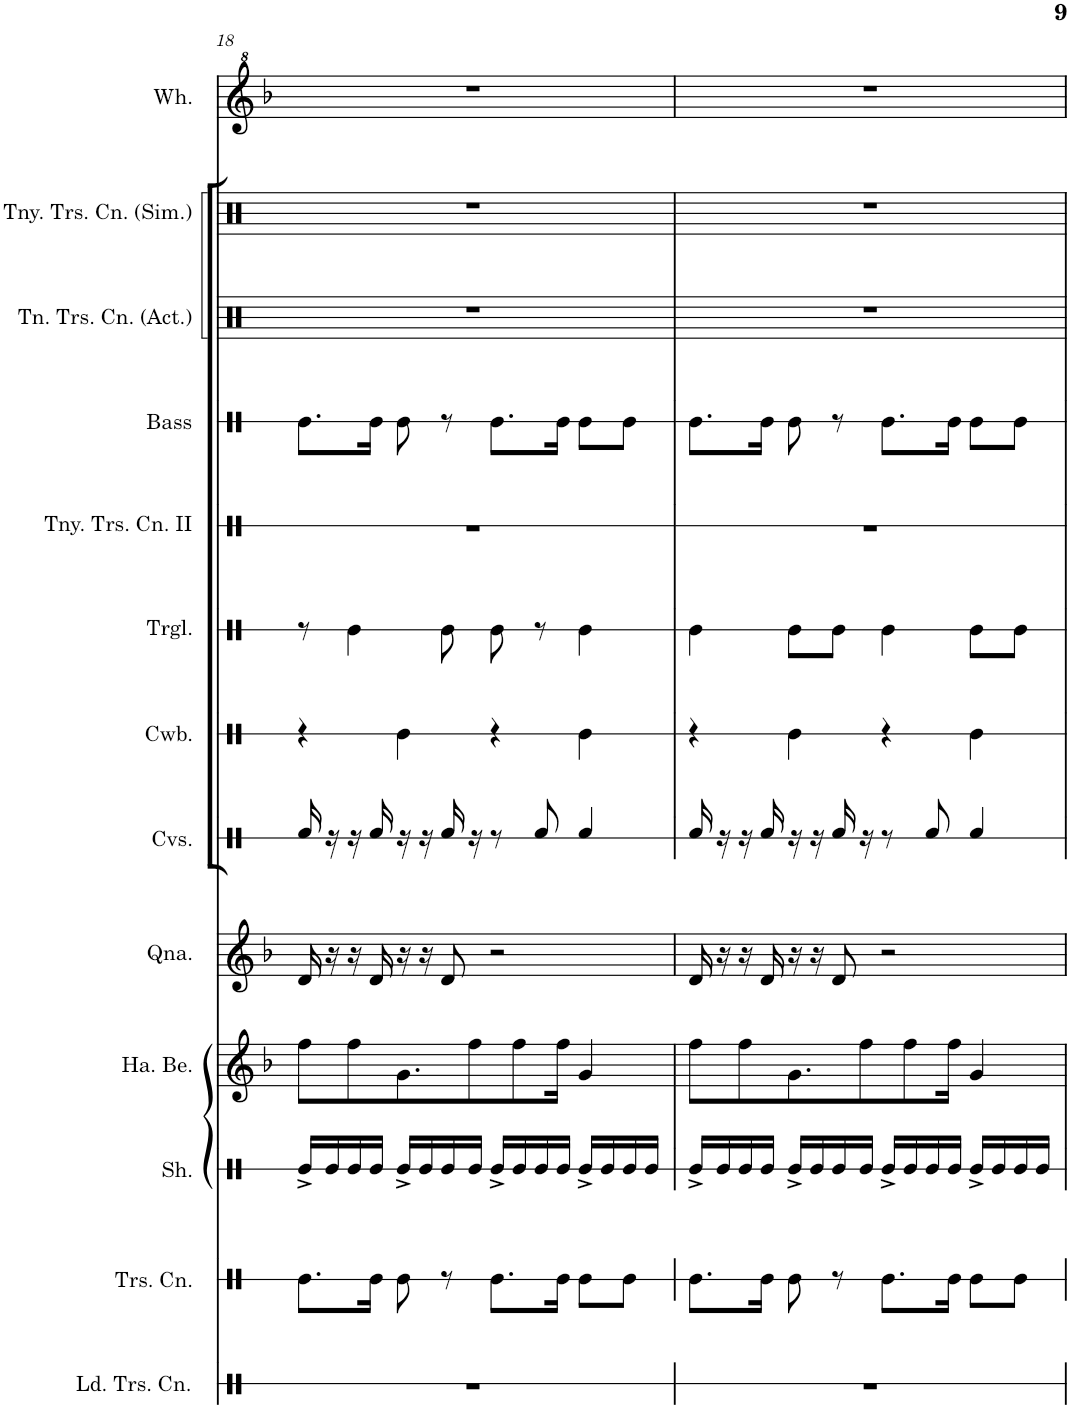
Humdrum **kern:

**kern	**kern	**kern	**kern	**kern	**kern	**kern	**kern	**kern	**kern	**kern	**kern	**kern
*part13	*part12	*part11	*part10	*part9	*part8	*part7	*part6	*part5	*part4	*part3	*part2	*part1
*staff13	*staff12	*staff11	*staff10	*staff9	*staff8	*staff7	*staff6	*staff5	*staff4	*staff3	*staff2	*staff1
*I"Lidded Trash Can	*I"Trash Can	*I"Shaker	*I"Hand Bells	*I"Quinoa	*I"Claves	*I"Cowbell	*I"Triangle	*I"Tiny Trash Can II	*I"Bass Drum	*I"Tiny Trash Can (Actual)	*I"Tiny Trash Can (Simplified)	*I"Whistle
*I'Ld. Trs. Cn.	*I'Trs. Cn.	*I'Sh.	*I'Ha. Be.	*I'Qna.	*I'Cvs.	*I'Cwb.	*I'Trgl.	*I'Tny. Trs. Cn. II	*I'Bass	*I'Tn. Trs. Cn. (Act.)	*I'Tny. Trs. Cn. (Sim.)	*I'Wh.
!!LO:PB:g=z
*clefX	*clefX	*clefX	*clefG2	*clefG2	*clefX	*clefX	*clefX	*clefX	*clefX	*clefX	*clefX	*clefG^2
*k[]	*k[]	*k[]	*k[b-]	*k[b-]	*k[]	*k[]	*k[]	*k[]	*k[]	*k[]	*k[]	*k[b-]
*M4/4	*M4/4	*M4/4	*M4/4	*M4/4	*M4/4	*M4/4	*M4/4	*M4/4	*M4/4	*M4/4	*M4/4	*M4/4
=18	=18	=18	=18	=18	=18	=18	=18	=18	=18	=18	=18	=18
1r	8.Re\L	16Re^/LL	8ff\L	16d/	16Rf/	4r	8r	1r	8.Re\L	1r	1r	1r
.	.	16Re/	.	16r	16r	.	.	.	.	.	.	.
.	.	16Re/	8ff\	16r	16r	.	4Re\	.	.	.	.	.
.	16Re\Jk	16Re/JJ	.	16d/	16Rf/	.	.	.	16Re\Jk	.	.	.
.	8Re\	16Re^/LL	8.g\	16r	16r	4Re\	.	.	8Re\	.	.	.
.	.	16Re/	.	16r	16r	.	.	.	.	.	.	.
.	8r	16Re/	.	8d/	16Rf/	.	8Re\	.	8r	.	.	.
.	.	16Re/JJ	8ff\	.	16r	.	.	.	.	.	.	.
.	8.Re\L	16Re^/LL	.	2r	8r	4r	8Re\	.	8.Re\L	.	.	.
.	.	16Re/	8ff\	.	.	.	.	.	.	.	.	.
.	.	16Re/	.	.	8Rf/	.	8r	.	.	.	.	.
.	16Re\Jk	16Re/JJ	16ff\Jk	.	.	.	.	.	16Re\Jk	.	.	.
.	8Re\L	16Re^/LL	4g/	.	4Rf/	4Re\	4Re\	.	8Re\L	.	.	.
.	.	16Re/	.	.	.	.	.	.	.	.	.	.
.	8Re\J	16Re/	.	.	.	.	.	.	8Re\J	.	.	.
.	.	16Re/JJ	.	.	.	.	.	.	.	.	.	.
=19	=19	=19	=19	=19	=19	=19	=19	=19	=19	=19	=19	=19
1r	8.Re\L	16Re^/LL	8ff\L	16d/	16Rf/	4r	4Re\	1r	8.Re\L	1r	1r	1r
.	.	16Re/	.	16r	16r	.	.	.	.	.	.	.
.	.	16Re/	8ff\	16r	16r	.	.	.	.	.	.	.
.	16Re\Jk	16Re/JJ	.	16d/	16Rf/	.	.	.	16Re\Jk	.	.	.
.	8Re\	16Re^/LL	8.g\	16r	16r	4Re\	8Re\L	.	8Re\	.	.	.
.	.	16Re/	.	16r	16r	.	.	.	.	.	.	.
.	8r	16Re/	.	8d/	16Rf/	.	8Re\J	.	8r	.	.	.
.	.	16Re/JJ	8ff\	.	16r	.	.	.	.	.	.	.
.	8.Re\L	16Re^/LL	.	2r	8r	4r	4Re\	.	8.Re\L	.	.	.
.	.	16Re/	8ff\	.	.	.	.	.	.	.	.	.
.	.	16Re/	.	.	8Rf/	.	.	.	.	.	.	.
.	16Re\Jk	16Re/JJ	16ff\Jk	.	.	.	.	.	16Re\Jk	.	.	.
.	8Re\L	16Re^/LL	4g/	.	4Rf/	4Re\	8Re\L	.	8Re\L	.	.	.
.	.	16Re/	.	.	.	.	.	.	.	.	.	.
.	8Re\J	16Re/	.	.	.	.	8Re\J	.	8Re\J	.	.	.
.	.	16Re/JJ	.	.	.	.	.	.	.	.	.	.
=	=	=	=	=	=	=	=	=	=	=	=	=
*-	*-	*-	*-	*-	*-	*-	*-	*-	*-	*-	*-	*-
